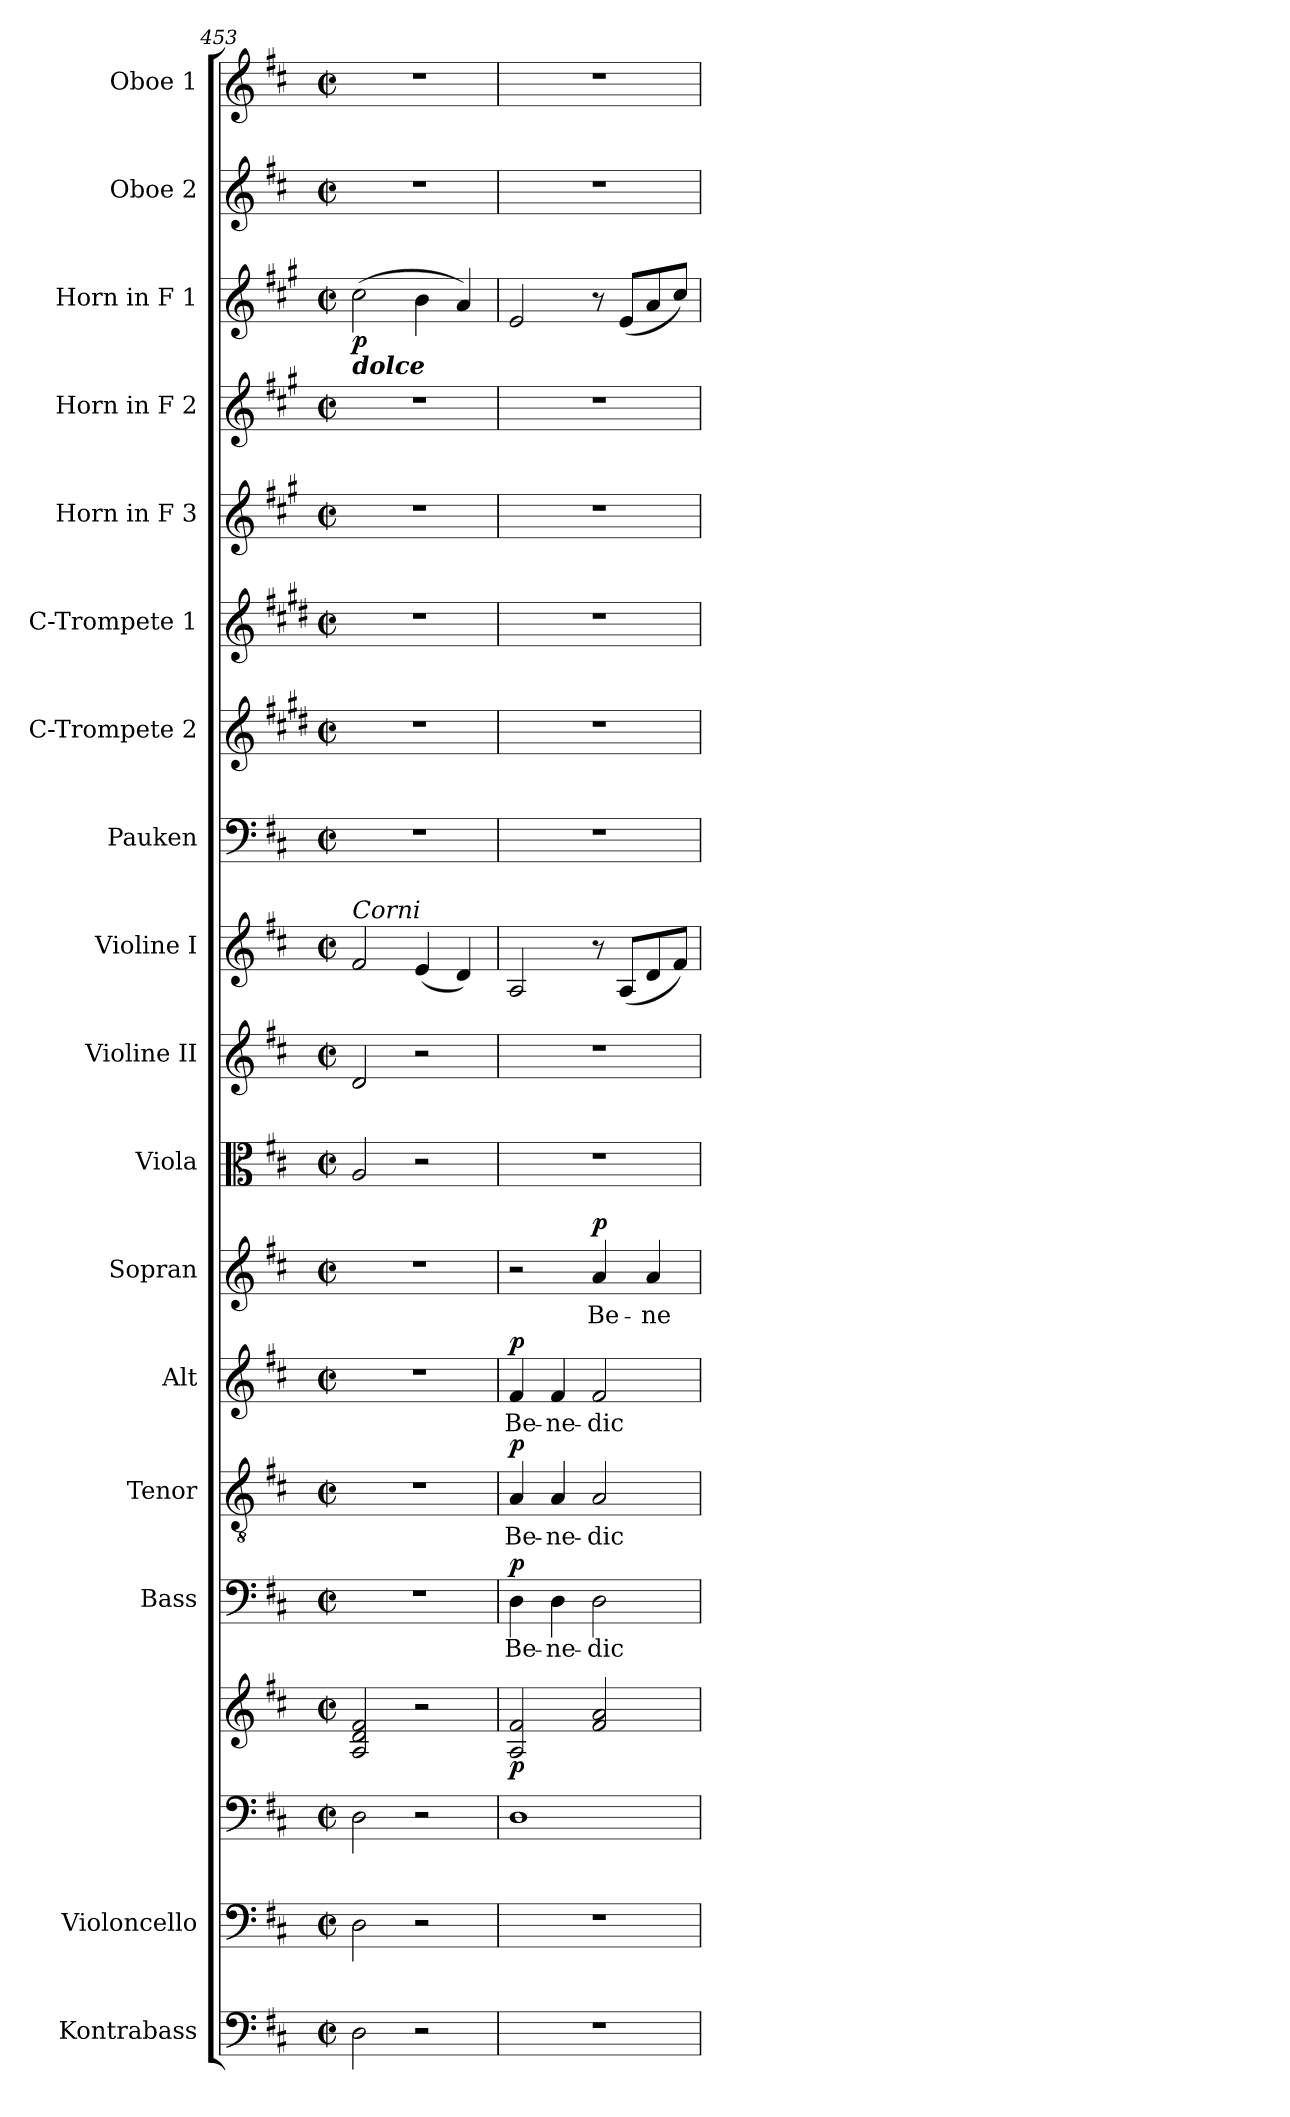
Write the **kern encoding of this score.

**kern	**kern	**kern	**kern	**dynam	**kern	**text	**dynam	**kern	**text	**dynam	**kern	**text	**dynam	**kern	**text	**dynam	**kern	**kern	**kern	**kern	**kern	**kern	**kern	**kern	**kern	**dynam	**kern	**kern
*part18	*part17	*part16	*part16	*part16	*part15	*part15	*part15	*part14	*part14	*part14	*part13	*part13	*part13	*part12	*part12	*part12	*part11	*part10	*part9	*part8	*part7	*part6	*part5	*part4	*part3	*part3	*part2	*part1
*staff19	*staff18	*staff17	*staff16	*staff16/17	*staff15	*staff15	*staff15	*staff14	*staff14	*staff14	*staff13	*staff13	*staff13	*staff12	*staff12	*staff12	*staff11	*staff10	*staff9	*staff8	*staff7	*staff6	*staff5	*staff4	*staff3	*staff3	*staff2	*staff1
*I"Kontrabass	*I"Violoncello	*	*	*	*I"Bass	*	*	*I"Tenor	*	*	*I"Alt	*	*	*I"Sopran	*	*	*I"Viola	*I"Violine II	*I"Violine I	*I"Pauken	*I"C-Trompete 2	*I"C-Trompete 1	*I"Horn in F 3	*I"Horn in F 2	*I"Horn in F 1	*	*I"Oboe 2	*I"Oboe 1
*I'Kb.	*I'Vc.	*	*	*	*I'B.	*	*	*I'T.	*	*	*I'A.	*	*	*I'S.	*	*	*I'Vla.	*I'Vl. II	*I'Vl. I	*I'Pk.	*I'C Trp. 2	*I'C Trp. 1	*	*	*	*	*I'Ob. 2	*I'Ob. 1
*clefF4	*clefF4	*clefF4	*clefG2	*	*clefF4	*	*	*clefGv2	*	*	*clefG2	*	*	*clefG2	*	*	*clefC3	*clefG2	*clefG2	*clefF4	*clefG2	*clefG2	*clefG2	*clefG2	*clefG2	*	*clefG2	*clefG2
*ITrd7c12	*	*	*	*	*	*	*	*	*	*	*	*	*	*	*	*	*	*	*	*	*ITrd1c2	*ITrd1c2	*ITrd4c7	*ITrd4c7	*ITrd4c7	*	*	*
*k[f#c#]	*k[f#c#]	*k[f#c#]	*k[f#c#]	*	*k[f#c#]	*	*	*k[f#c#]	*	*	*k[f#c#]	*	*	*k[f#c#]	*	*	*k[f#c#]	*k[f#c#]	*k[f#c#]	*k[f#c#]	*k[f#c#]	*k[f#c#]	*k[f#c#]	*k[f#c#]	*k[f#c#]	*	*k[f#c#]	*k[f#c#]
*D:	*D:	*D:	*D:	*	*D:	*	*	*D:	*	*	*D:	*	*	*D:	*	*	*D:	*D:	*D:	*D:	*D:	*D:	*D:	*D:	*D:	*	*D:	*D:
*M2/2	*M2/2	*M2/2	*M2/2	*	*M2/2	*	*	*M2/2	*	*	*M2/2	*	*	*M2/2	*	*	*M2/2	*M2/2	*M2/2	*M2/2	*M2/2	*M2/2	*M2/2	*M2/2	*M2/2	*	*M2/2	*M2/2
*met(c|)	*met(c|)	*met(c|)	*met(c|)	*	*met(c|)	*	*	*met(c|)	*	*	*met(c|)	*	*	*met(c|)	*	*	*met(c|)	*met(c|)	*met(c|)	*met(c|)	*met(c|)	*met(c|)	*met(c|)	*met(c|)	*met(c|)	*	*met(c|)	*met(c|)
=453	=453	=453	=453	=453	=453	=453	=453	=453	=453	=453	=453	=453	=453	=453	=453	=453	=453	=453	=453	=453	=453	=453	=453	=453	=453	=453	=453	=453
!	!	!	!	!	!	!	!	!	!	!	!	!	!	!	!	!	!	!	!	!	!	!	!	!	!LO:TX:b:Bi:t=dolce	!	!	!
!	!	!	!	!	!	!	!	!	!	!	!	!	!	!	!	!	!	!	!LO:TX:a:i:t=Corni	!	!	!	!	!	!	!	!	!
!	!	!	!	!	!	!	!	!	!	!	!	!	!	!	!	!	!	!	!	!	!	!	!	!	!	!LO:DY:b	!	!
2DD\	2D\	2D\	2A/ 2d/ 2f#/	.	1r	.	.	1r	.	.	1r	.	.	1r	.	.	2A/	2d/	2f#/	1r	1r	1r	1r	1r	(>2f#\	p	1r	1r
2r	2r	2r	2r	.	.	.	.	.	.	.	.	.	.	.	.	.	2r	2r	(<4e/	.	.	.	.	.	4e\	.	.	.
.	.	.	.	.	.	.	.	.	.	.	.	.	.	.	.	.	.	.	4d/)	.	.	.	.	.	4d/)	.	.	.
=454	=454	=454	=454	=454	=454	=454	=454	=454	=454	=454	=454	=454	=454	=454	=454	=454	=454	=454	=454	=454	=454	=454	=454	=454	=454	=454	=454	=454
!	!	!	!	!LO:DY:b	!	!LO:LY:b	!LO:DY:a	!	!LO:LY:b	!LO:DY:a	!	!LO:LY:b	!LO:DY:a	!	!	!	!	!	!	!	!	!	!	!	!	!	!	!
1r	1r	1D	2A/ 2f#/	p	4D\	Be-	p	4A/	Be-	p	4f#/	Be-	p	2r	.	.	1r	1r	2A/	1r	1r	1r	1r	1r	2A/	.	1r	1r
!	!	!	!	!	!	!LO:LY:b	!	!	!LO:LY:b	!	!	!LO:LY:b	!	!	!	!	!	!	!	!	!	!	!	!	!	!	!	!
.	.	.	.	.	4D\	-ne-	.	4A/	-ne-	.	4f#/	-ne-	.	.	.	.	.	.	.	.	.	.	.	.	.	.	.	.
!	!	!	!	!	!	!LO:LY:b	!	!	!LO:LY:b	!	!	!LO:LY:b	!	!	!LO:LY:b	!LO:DY:a	!	!	!	!	!	!	!	!	!	!	!	!
.	.	.	2f#/ 2a/	.	2D\	-dic-	.	2A/	-dic-	.	2f#/	-dic-	.	4a/	Be-	p	.	.	8r	.	.	.	.	.	8r	.	.	.
.	.	.	.	.	.	.	.	.	.	.	.	.	.	.	.	.	.	.	(<8A/L	.	.	.	.	.	(<8A/L	.	.	.
!	!	!	!	!	!	!	!	!	!	!	!	!	!	!	!LO:LY:b	!	!	!	!	!	!	!	!	!	!	!	!	!
.	.	.	.	.	.	.	.	.	.	.	.	.	.	4a/	-ne-	.	.	.	8d/	.	.	.	.	.	8d/	.	.	.
.	.	.	.	.	.	.	.	.	.	.	.	.	.	.	.	.	.	.	8f#/J)	.	.	.	.	.	8f#/J)	.	.	.
=	=	=	=	=	=	=	=	=	=	=	=	=	=	=	=	=	=	=	=	=	=	=	=	=	=	=	=	=
*-	*-	*-	*-	*-	*-	*-	*-	*-	*-	*-	*-	*-	*-	*-	*-	*-	*-	*-	*-	*-	*-	*-	*-	*-	*-	*-	*-	*-
